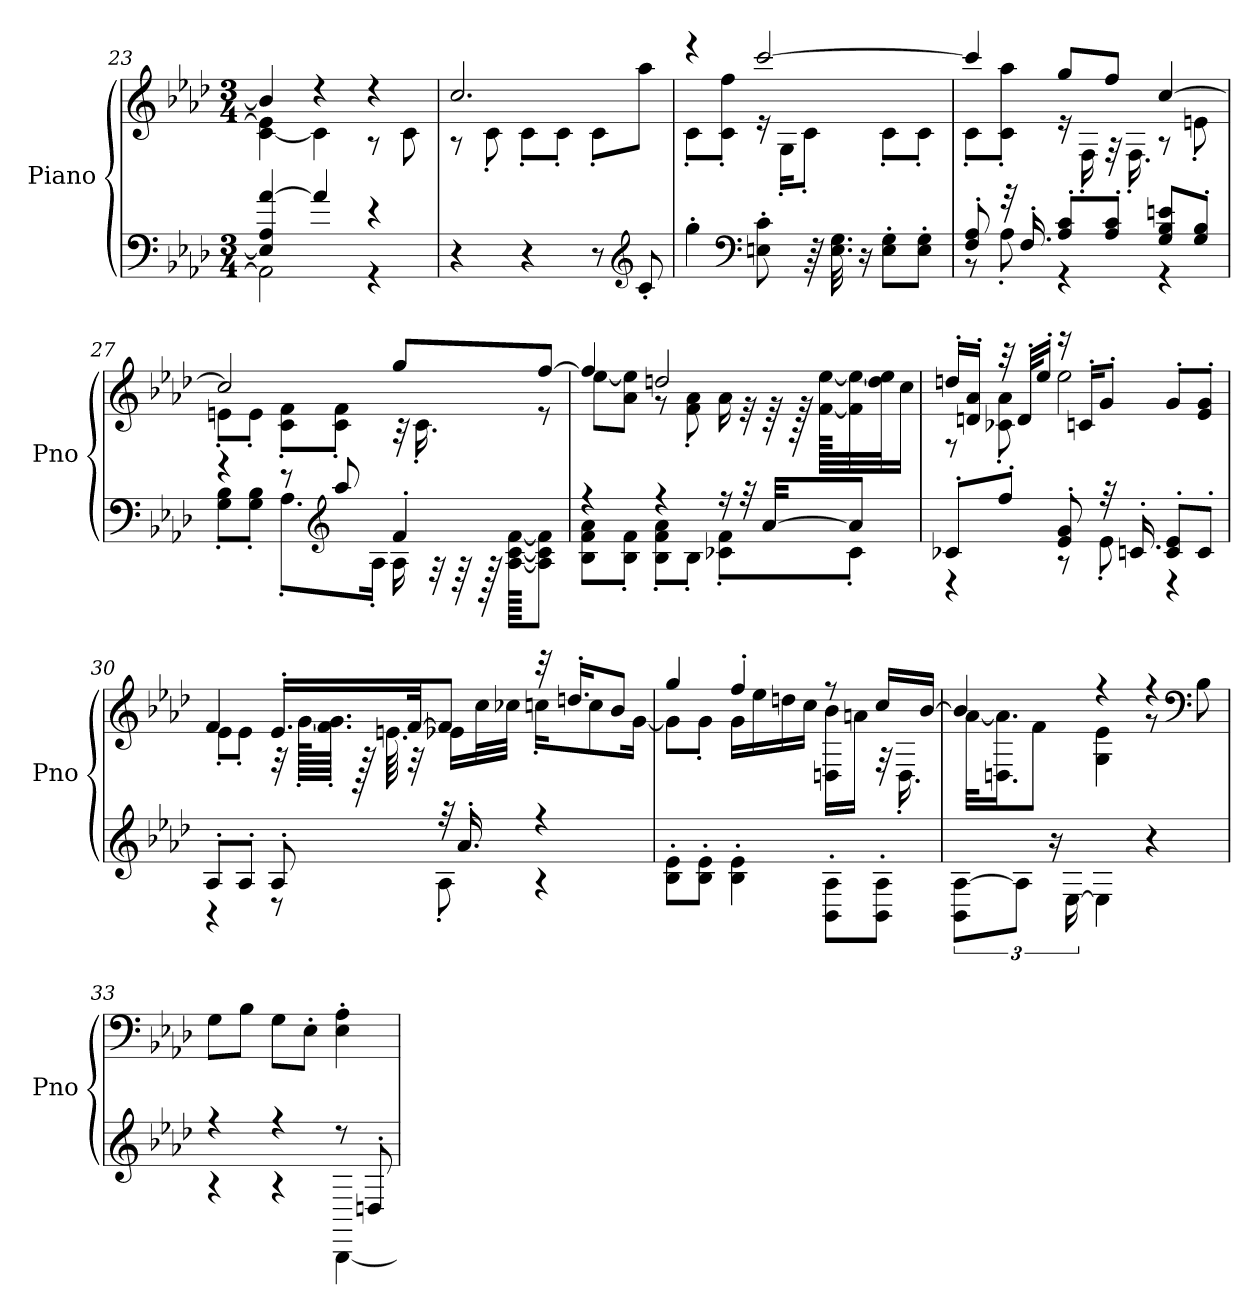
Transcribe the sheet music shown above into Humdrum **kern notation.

**kern	**kern
*part1	*part1
*staff2	*staff1
*I"Piano	*
*I'Pno	*
*clefF4	*clefG2
*k[b-e-a-d-]	*k[b-e-a-d-]
*M3/4	*M3/4
=23	=23
*^	*^
4E-/] 4A-/ [4a-/	2AA-\]	4b-/]	[4c\ 4e-\]
4a-/]	.	4r	4c\]
4r	4r	4r	8r
.	.	.	8c\
*v	*v	*	*
=24	=24	=24
4r	2.cc/	8r
.	.	8c'\
4r	.	8c'\L
.	.	8c'\J
8r	.	8c'\L
*clefG2	*	*
8c'/	.	8aa-\J
!!LO:LB:g=z	!!
=25	=25	=25
4gg'\	4r	8c'\L
.	.	8c\' 8ff\'J
*clefF4	*	*
8En\' 8c\'	[2ccc/	16r
.	.	16G'\KL
64r	.	8c'\J
32.E\ 32.G\	.	.
16r	.	.
8E\' 8G\'L	.	8c'\L
8E\' 8G\'J	.	8c'\J
=26	=26	=26
*^	*	*
8F/' 8A-/'	8r	4ccc/]	8c'\L
32r	8A-'\	.	8c\' 8aa-\'J
16.F'/	.	.	.
8A-/' 8c/'L	4r	8gg/L	16r
.	.	.	16F'\
8A-/' 8c/'J	.	8ff/J	32r
.	.	.	16.F'\
8G/ 8B-/ 8en/L	4r	[4cc/	8r
8G/' 8B-/'J	.	.	8en'\
!!LO:LB:g=z	!!
=27	=27	=27	=27
4r	8G\' 8B-\'L	2cc/]	8en'\L
.	8G\' 8B-\'J	.	8e'\J
8r	8.A-'\L	.	8c\' 8f\'L
*clefG2	*	*	*
8aa-/	.	.	8c\' 8f\'J
.	16A-'\Jk	.	.
4f'/	16A-\	8gg/L	32r
.	.	.	16.c'\
.	32r	.	.
.	64r	.	.
.	128r	.	.
.	[128A-\ [128c\ [128f\KKKKL	.	.
.	8A-\] 8c\] 8f\]J	[8ff/J	8r
=28	=28	=28	=28
4r	8B-\ 8f\ 8a-\L	4ff/]	[8ee-\L
.	8B-\' 8f\'J	.	8a-\ 8ee-\]J
4r	8B-\' 8f\' 8a-\'L	2ddn/	8r
.	8B-'\J	.	8f\' 8a-\'
16r	8c-X\' 8f\'L	.	16a-\
32r	.	.	32r
[32a-/KKL	.	.	64r
.	.	.	128r
.	.	.	[128f\ [128ee-\KKLLL
8a-/J]	8c-'\J	.	32f\] 32ee-\_
.	.	.	32dd\ 32ee-\]J
.	.	.	16cc\JJ
!!LO:LB:g=z	!!
=29	=29	=29	=29
8c-X'/L	4r	16ddn'/LL	8r
.	.	16dn/' 16a-/'JJ	.
8ff'/J	.	32r	8c-X\' 8a-\'
.	.	32d'/KLL	.
.	.	16ee-'/JJ	.
8e-/' 8g/'	8r	16r	2ee-\
.	.	16cn'/KL	.
32r	8e-'\	8g'/J	.
16.cn'/	.	.	.
8c/' 8e-/'L	4r	8g'/L	.
8c'/J	.	8e-/' 8g/'J	.
=30	=30	=30	=30
8A-'/L	4r	4f/	8e-'\L
8A-'/J	.	.	8e-'\J
8A-'/	8r	16.e-'/LL	32r
.	.	.	[128g'\KLLLL
.	.	.	64.f\' 64.g\]'JJJJ
.	.	.	128r
.	.	.	64.en\
.	.	[32f/JK	32r
32r	8A-'\	8f/J]	16e-X\LL
16.a-'/	.	.	.
.	.	.	32cc\L
.	.	.	32cc-X\JJJ
4r	4r	32r	16ccn'\KL
.	.	16.ddn'/KL	.
.	.	.	8cc\
.	.	8b-/J	.
.	.	.	[16g\Jk
*v	*v	*	*
!!LO:LB:g=z	!!
=31	=31	=31
8B-\' 8e-\'L	4gg/	8g\L]
8B-\' 8e-\'J	.	8g'\J
4B-\' 4e-\'	4ff'/	16g\LL
.	.	16ee-\
.	.	16ddn\
.	.	16cc\JJ
8BB-\' 8A-\'L	8r	16Dn\ 16b-\LL
.	.	16an\JJ
8BB-\' 8A-\'J	16cc/LL	32r
.	.	16.D'\
.	[16b-/JJ	.
=32	=32	=32
12BB-\ [12A-\L	4b-/]	[32a-\KLL
.	.	16.Dn\ 16.a-\]J
12A-\J]	.	.
.	.	8f\J
24r	.	.
[24E-\	.	.
4E-\]	4r	4G\ 4e-\
4r	4r	8r
*	*clefF4	*
.	.	8B-\
*	*v	*v
=33	=33
*^	*
4r	4r	8G\L
.	.	8B-\J
4r	4r	8G\L
.	.	8E-'\J
8r	[4BBB-\	4E-\' 4A-\'
8Dn'/	.	.
*v	*v	*
=	=
*-	*-
